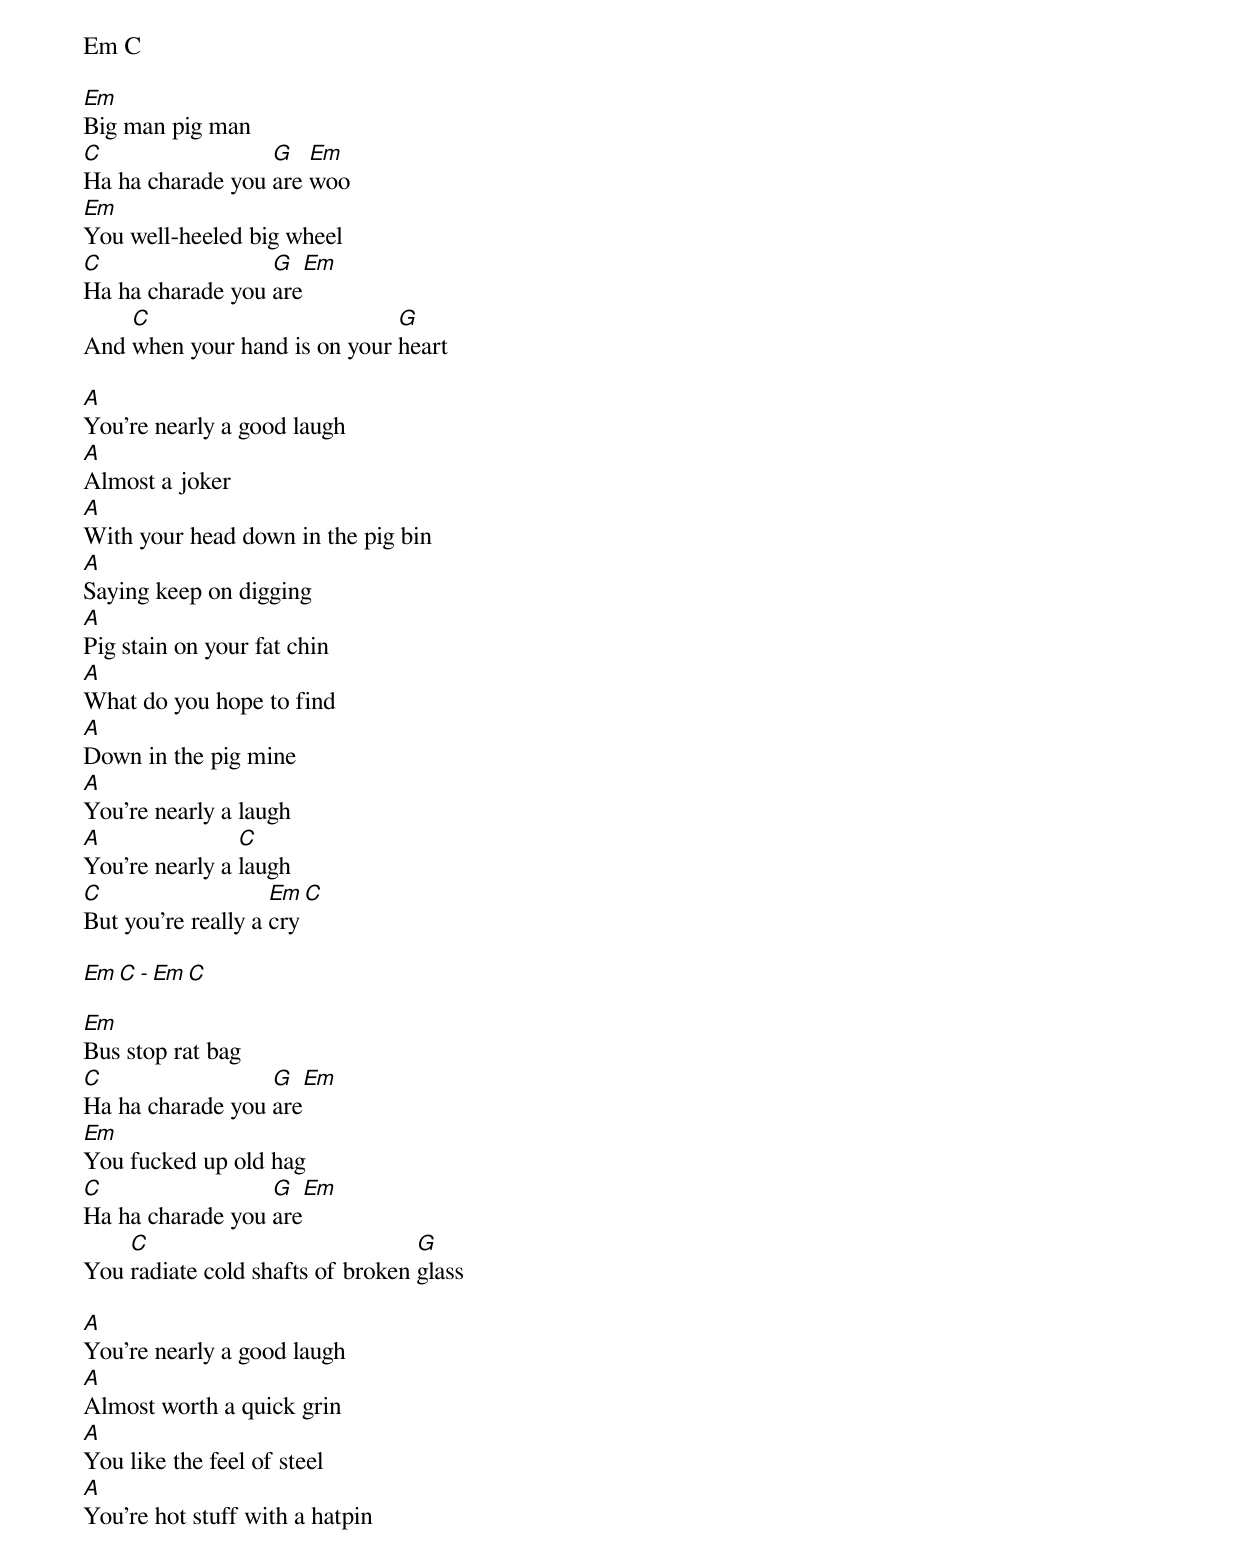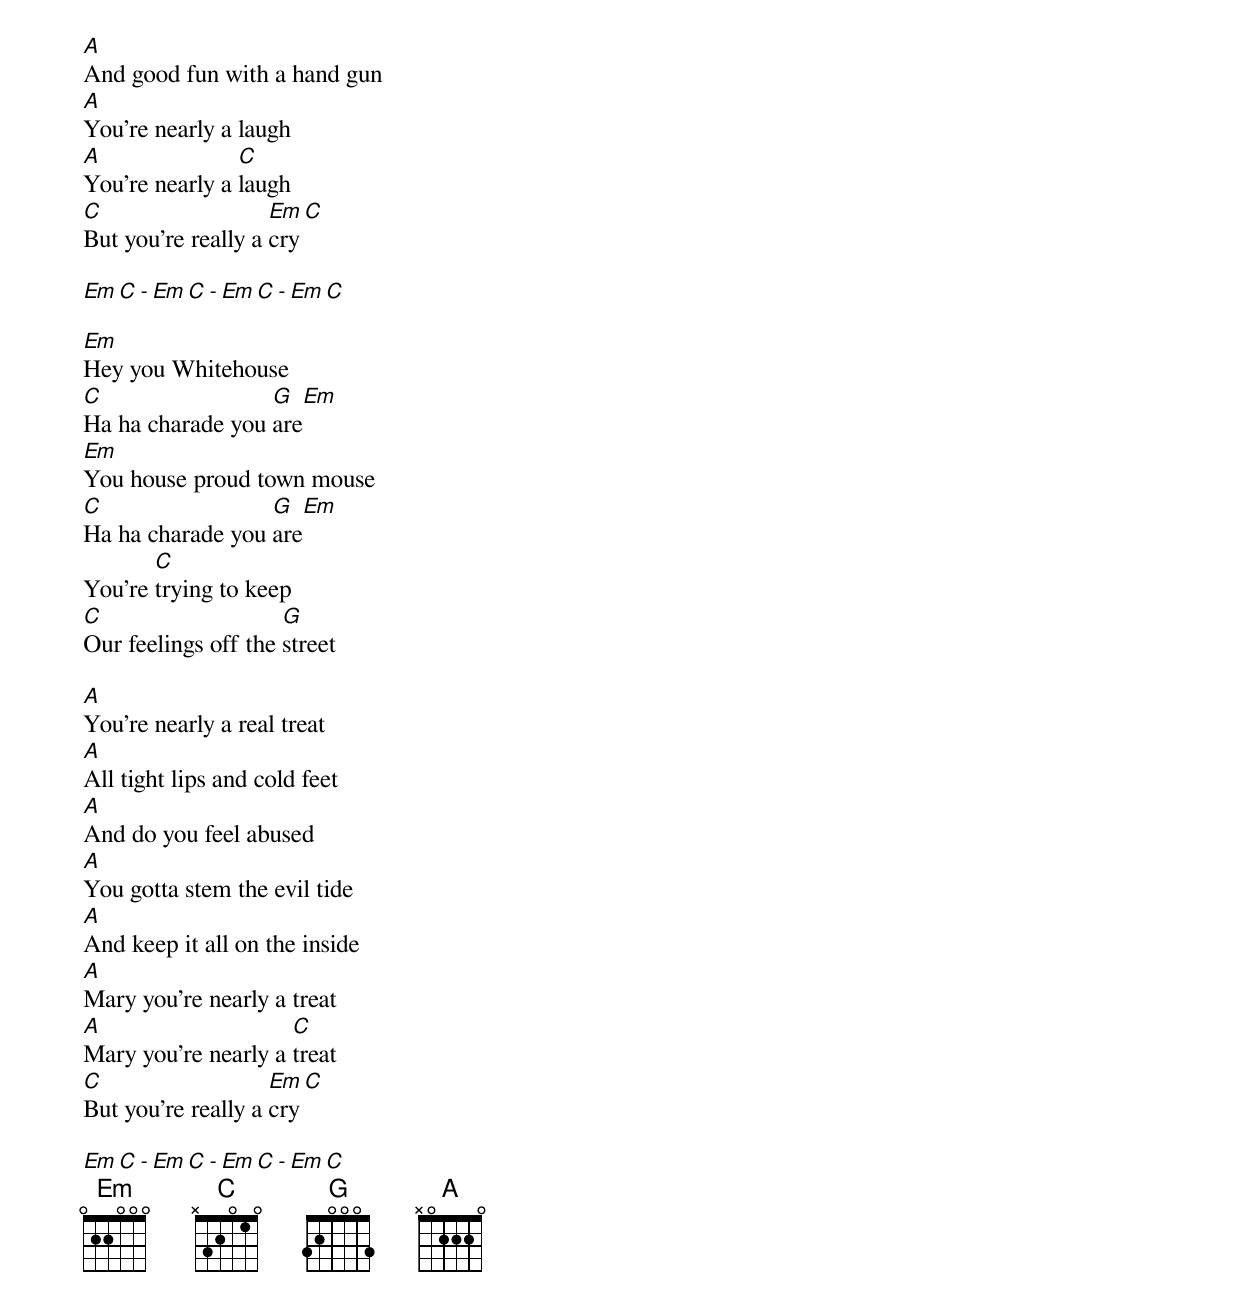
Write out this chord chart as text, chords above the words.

Em C

Em
Big man pig man
C                 G   Em
Ha ha charade you are woo
Em
You well-heeled big wheel
C                 G   Em
Ha ha charade you are
    C                         G
And when your hand is on your heart

A
You're nearly a good laugh
A
Almost a joker
A
With your head down in the pig bin
A
Saying keep on digging
A
Pig stain on your fat chin
A
What do you hope to find
A
Down in the pig mine
A
You're nearly a laugh
A               C
You're nearly a laugh
C                   Em  C
But you're really a cry

Em C - Em C

Em
Bus stop rat bag
C                 G   Em
Ha ha charade you are
Em
You fucked up old hag
C                 G   Em
Ha ha charade you are
    C                             G
You radiate cold shafts of broken glass

A
You're nearly a good laugh
A
Almost worth a quick grin
A
You like the feel of steel
A
You're hot stuff with a hatpin
A
And good fun with a hand gun
A
You're nearly a laugh
A               C
You're nearly a laugh
C                   Em  C
But you're really a cry

Em C - Em C - Em C - Em C

Em
Hey you Whitehouse
C                 G   Em
Ha ha charade you are
Em
You house proud town mouse
C                 G   Em
Ha ha charade you are
       C
You're trying to keep
C                    G
Our feelings off the street

A
You're nearly a real treat
A
All tight lips and cold feet
A
And do you feel abused
A
You gotta stem the evil tide
A
And keep it all on the inside
A
Mary you're nearly a treat
A                    C
Mary you're nearly a treat
C                   Em  C
But you're really a cry

Em C - Em C - Em C - Em C
